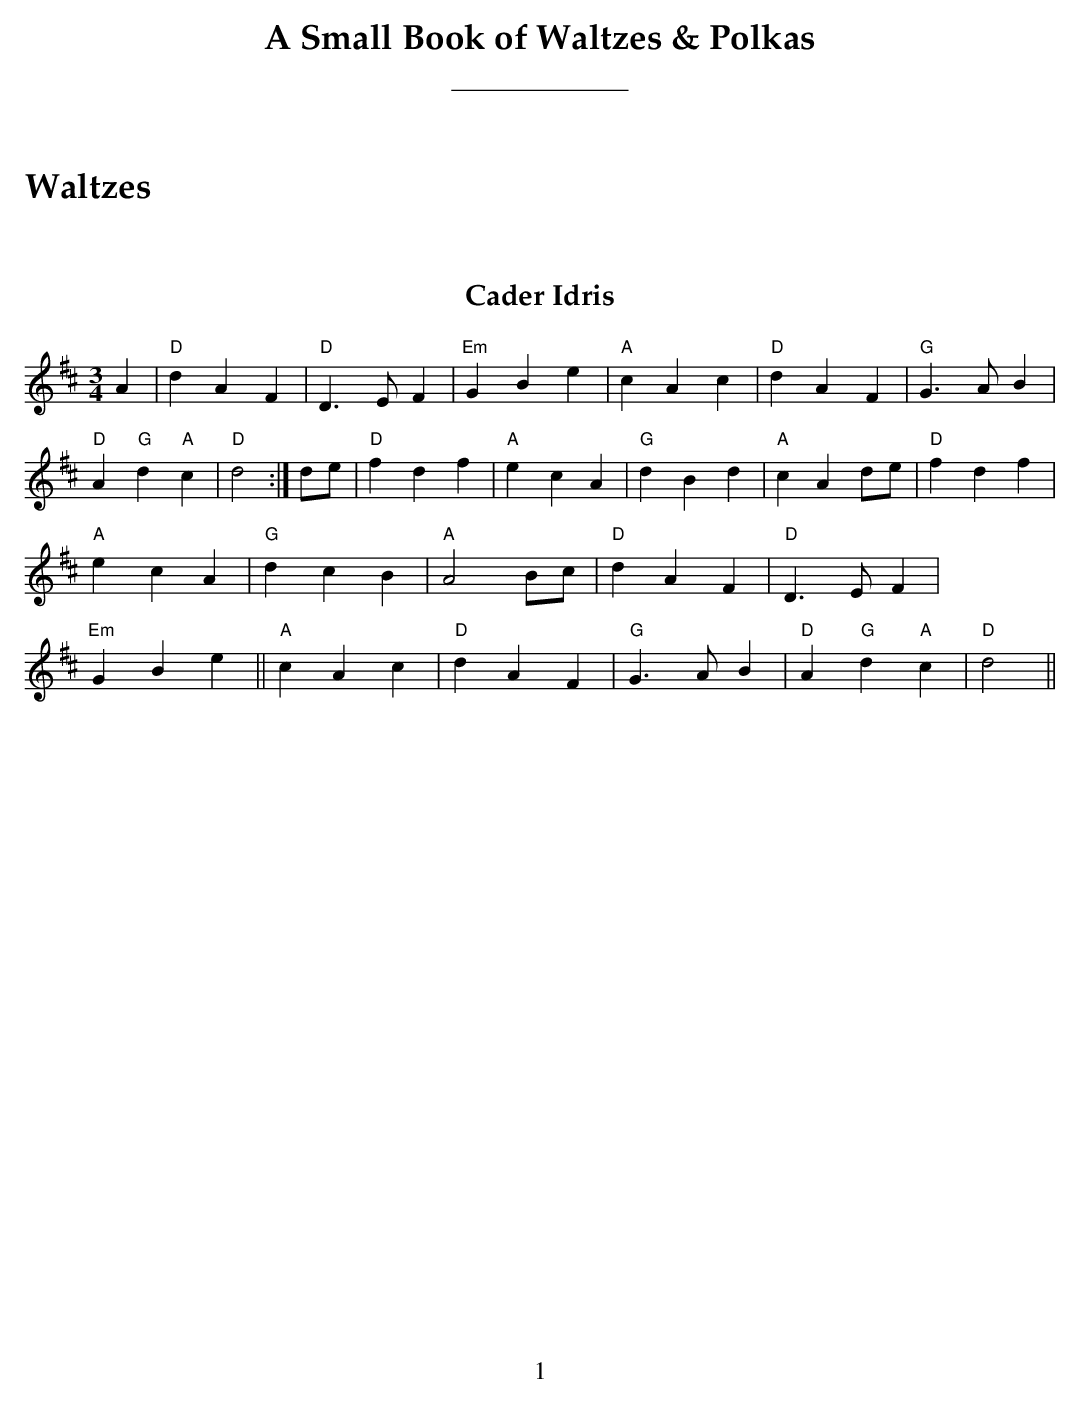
X:1
T:Cader Idris
M:3/4
L:1/4
K:D
A|"D"dAF|"D"D>EF|"Em"GBe|"A"cAc|"D"dAF|"G"G>AB|"D"A"G"d"A"c|"D"d2:|
d/e/|"D"fdf|"A"ecA|"G"dBd|"A"cAd/e/|"D"fdf|"A"ecA|"G"dcB|"A"A2B/c/|
"D"dAF|"D"D>EF|"Em"GBe||"A"cAc|"D"dAF|"G"G>AB|"D"A"G"d"A"c|"D"d2||
